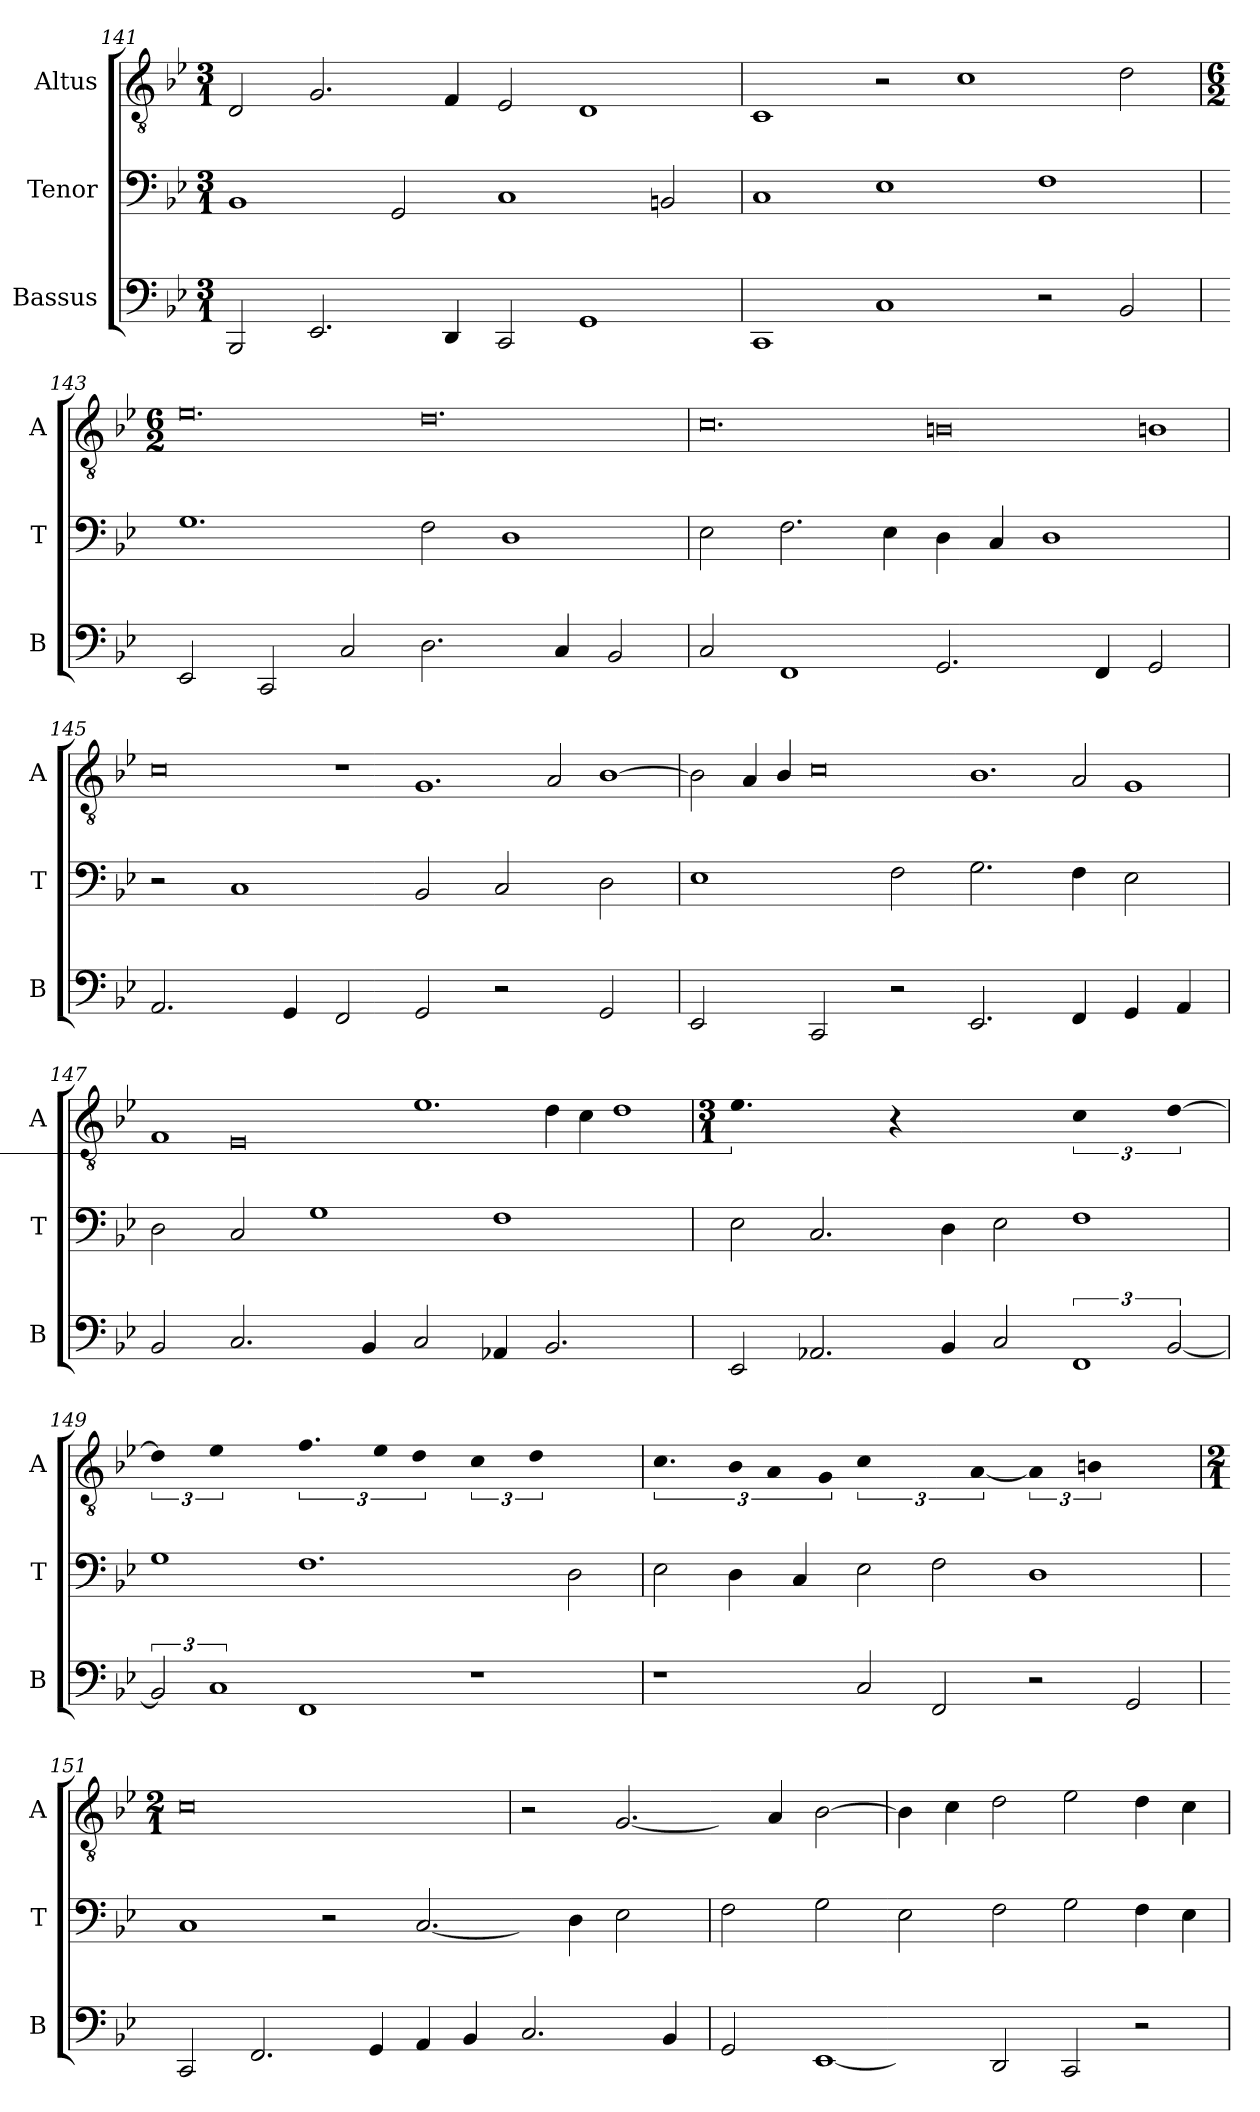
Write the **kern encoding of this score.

**kern	**kern	**kern
*part3	*part2	*part1
*staff3	*staff2	*staff1
*I"Bassus	*I"Tenor	*I"Altus
*I'B	*I'T	*I'A
*clefF4	*clefF4	*clefGv2
*k[b-e-]	*k[b-e-]	*k[b-e-]
*M3/1	*M3/1	*M3/1
=141	=141	=141
2BBB-/	1BB-	2D/
2.EE-/	.	2.G/
.	2GG/	.
4DD/	.	4F/
2CC/	1C	2E-/
1GG	.	1D
.	2BBn/	.
=142	=142	=142
1CC	1C	1C
1C	1E-	2r
.	.	1c
2r	1F	.
2BB-/	.	2d\
=143	=143	=143
*	*	*M6/2
!	!	!LO:N:vis=0.
2EE-/	1.G	1.e-
2CC/	.	.
2C/	.	.
!	!	!LO:N:vis=0.
2.D\	2F\	1.d
.	1D	.
4C/	.	.
2BB-/	.	.
=144	=144	=144
!	!	!LO:N:vis=0.
2C/	2E-\	1.c
1FF	2.F\	.
.	4E-\	.
!	!	!LO:N:vis=0
2.GG/	4D\	1Bn
.	4C/	.
.	1D	.
4FF/	.	.
!	!	!LO:N:vis=1
2GG/	.	2Bn\
=145	=145	=145
!	!	!LO:N:vis=0
2.AA/	2r	1c
.	1C	.
4GG/	.	.
!	!	!LO:N:vis=1
2FF/	.	2r
!	!	!LO:N:vis=1.
2GG/	2BB-/	2.G/
2r	2C/	.
!	!	!LO:N:vis=2
.	.	4A/
!	!	!LO:N:vis=1
2GG/	2D\	[2B-\
=146	=146	=146
!	!	!LO:N:vis=2
2EE-/	1E-	4B-\]
!	!	!LO:N:vis=4
.	.	8A/
!	!	!LO:N:vis=4
.	.	8B-/
!	!	!LO:N:vis=0
2CC/	.	1c
2r	2F\	.
!	!	!LO:N:vis=1.
2.EE-/	2.G\	2.B-\
!	!	!LO:N:vis=2
4FF/	4F\	4A/
!	!	!LO:N:vis=1
4GG/	2E-\	2G/
4AA/	.	.
=147	=147	=147
!	!	!LO:N:vis=1
2BB-/	2D\	2F/
!	!	!LO:N:vis=0
2.C/	2C/	1E-
.	1G	.
4BB-/	.	.
!	!	!LO:N:vis=1.
2C/	.	2.e-\
4AA-X/	1F	.
!	!	!LO:N:vis=4
2.BB-/	.	8d\
!	!	!LO:N:vis=4
.	.	8c\
!	!	!LO:N:vis=1
.	.	2d\
=148	=148	=148
*	*	*M3/1
!	!	!LO:N:vis=0.
2EE-/	2E-\	3%2.e-
2.AA-X/	2.C/	.
!	!	!LO:N:vis=0.
.	.	3%2.r
4BB-/	4D\	.
2C/	2E-\	.
!	!	!LO:N:vis=0
3%2FF	1F	3%2c
!	!	!LO:N:vis=1
[3BB-/	.	[3d\
=149	=149	=149
!	!	!LO:N:vis=1
3BB-/]	1G	3d\]
!	!	!LO:N:vis=0
3%2C	.	3%2e-
!	!	!LO:N:vis=1.
1FF	1.F	3.f\
!	!	!LO:N:vis=2
.	.	6e-\
!	!	!LO:N:vis=1
.	.	3d\
!	!	!LO:N:vis=1
1r	.	3c\
!	!	!LO:N:vis=0
.	.	3%2d
.	2D\	.
=150	=150	=150
!	!	!LO:N:vis=1.
1r	2E-\	3.c\
!	!	!LO:N:vis=2
.	4D\	6B-\
!	!	!LO:N:vis=2
.	.	6A/
.	4C/	.
!	!	!LO:N:vis=2
.	.	6G/
!	!	!LO:N:vis=0
2C/	2E-\	3%2c
2FF/	2F\	.
!	!	!LO:N:vis=1
.	.	[3A/
!	!	!LO:N:vis=1
2r	1D	3A/]
!	!	!LO:N:vis=0
.	.	3%2Bn
2GG/	.	.
=151	=151	=151
*	*	*M2/1
2CC/	1C	0c
2.FF/	.	.
.	2r	.
4GG/	.	.
!	!LO:N:vis=2.	!
4AA/	[2C/	.
4BB-/	.	.
=-	=-	=
2.C/	4C/yy]	2r
.	4D\	.
!	!	!LO:N:vis=2.
.	2E-\	[2G/
4BB-/	.	.
=152	=152	=152-
2GG/	2F\	4G/yy]
.	.	4A/
!LO:N:vis=1	!	!
[2EE-	2G\	[2B-\
=-	=-	=
2EE-yy]	2E-\	4B-\]
.	.	4c\
2DD/	2F\	2d\
2CC/	2G\	2e-\
2r	4F\	4d\
.	4E-\	4c\
=	=	=
*-	*-	*-
